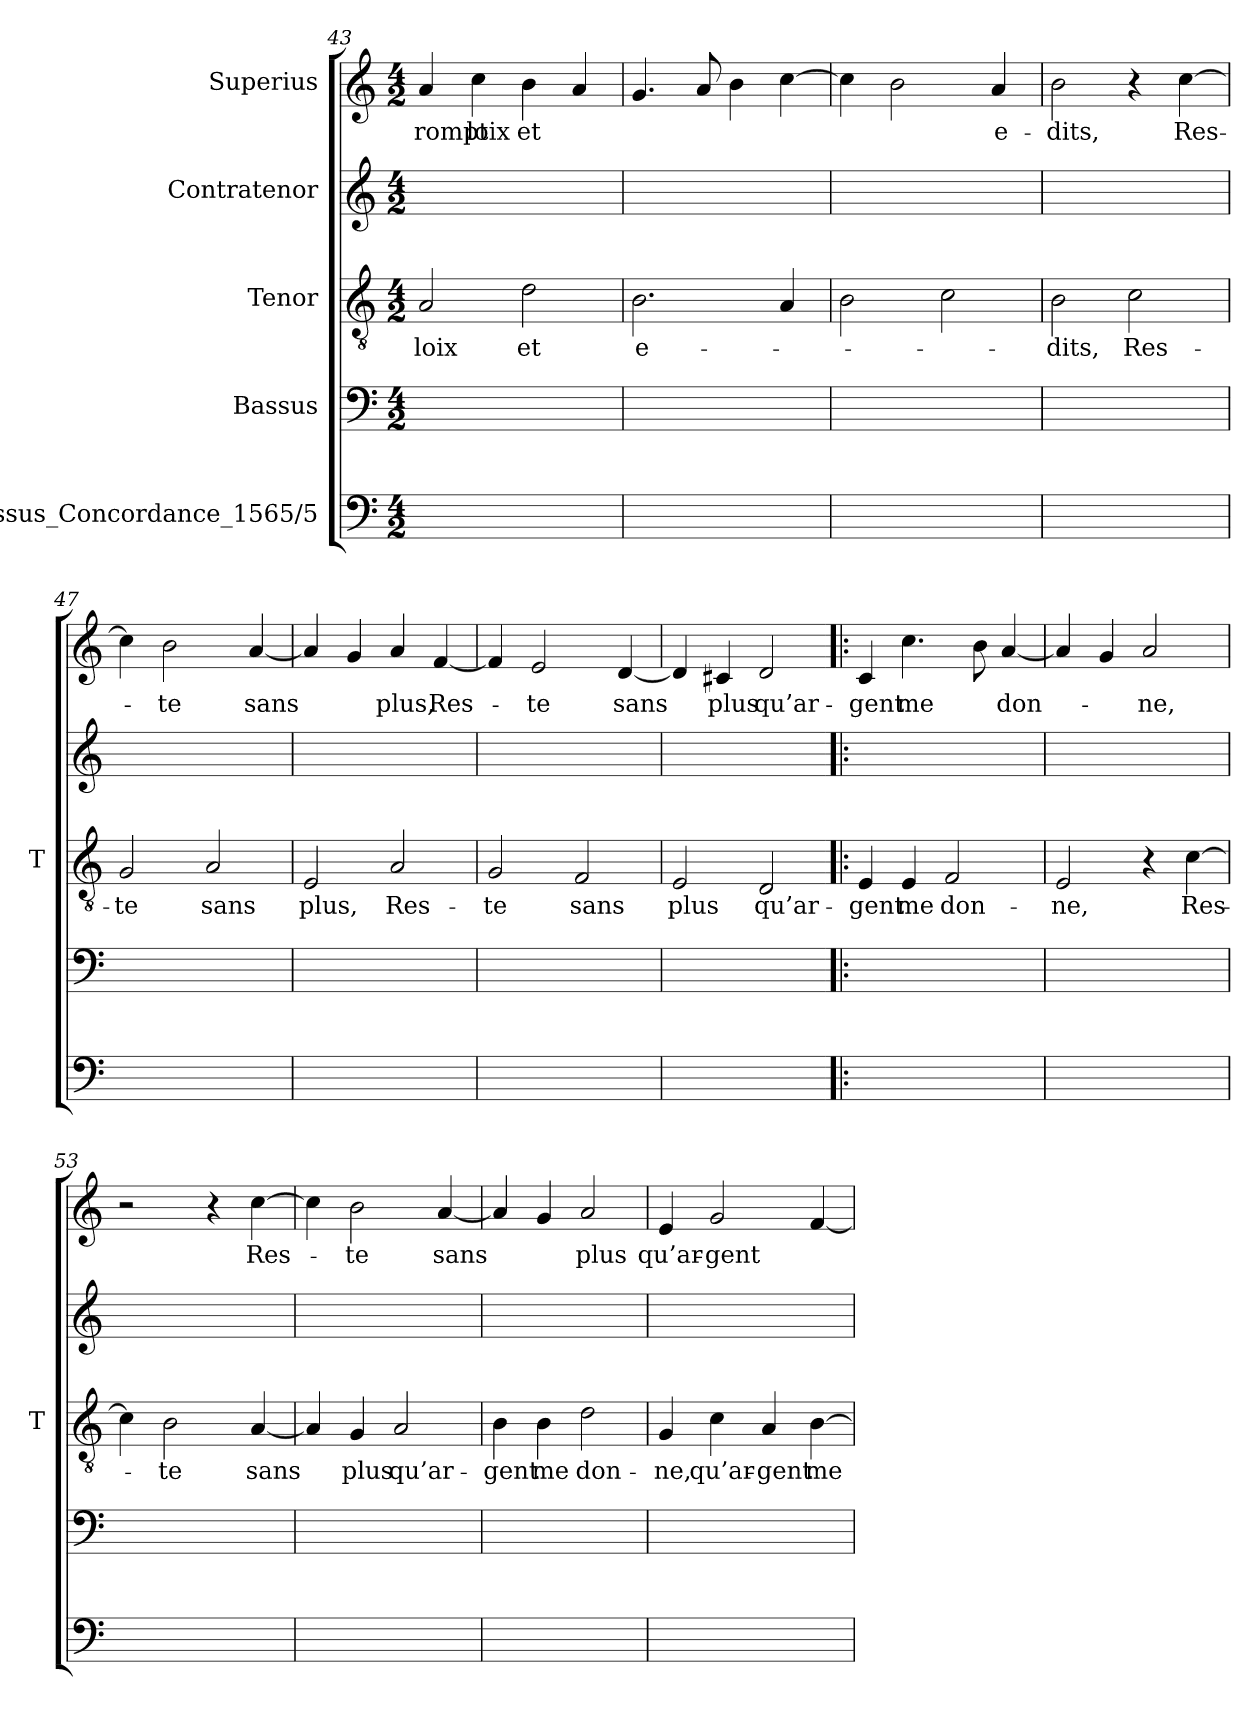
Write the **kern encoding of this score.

**kern	**kern	**kern	**text	**kern	**kern	**text
*part5	*part4	*part3	*part3	*part2	*part1	*part1
*staff5	*staff4	*staff3	*staff3	*staff2	*staff1	*staff1
*I"Bassus_Concordance_1565/5	*I"Bassus	*I"Tenor	*	*I"Contratenor	*I"Superius	*
*	*	*I'T	*	*	*	*
*clefF4	*clefF4	*clefGv2	*	*clefG2	*clefG2	*
*k[]	*k[]	*k[]	*	*k[]	*k[]	*
*M4/2	*M4/2	*M4/2	*	*M4/2	*M4/2	*
=43	=43	=43	=43	=43	=43	=43
1ryy	1ryy	2A	-loix	1ryy	4a	-rompt
.	.	.	.	.	4cc	-loix
.	.	2d	-et	.	4b	-et
.	.	.	.	.	4a	.
=44	=44	=44	=44	=44	=44	=44
1ryy	1ryy	2.B	e-	1ryy	4.g	.
.	.	.	.	.	8a	.
.	.	.	.	.	4b	.
.	.	4A	.	.	[4cc	.
=45	=45	=45	=45	=45	=45	=45
1ryy	1ryy	2B	.	1ryy	4cc]	.
.	.	.	.	.	2b	.
.	.	2c	.	.	.	.
.	.	.	.	.	4a	e-
=46	=46	=46	=46	=46	=46	=46
1ryy	1ryy	2B	-dits,	1ryy	2b	-dits,
.	.	2c	Res-	.	4r	.
.	.	.	.	.	[4cc	Res-
=47	=47	=47	=47	=47	=47	=47
1ryy	1ryy	2G	-te	1ryy	4cc]	.
.	.	.	.	.	2b	-te
.	.	2A	-sans	.	.	.
.	.	.	.	.	[4a	-sans
=48	=48	=48	=48	=48	=48	=48
1ryy	1ryy	2E	-plus,	1ryy	4a]	.
.	.	.	.	.	4g	.
.	.	2A	Res-	.	4a	-plus,
.	.	.	.	.	[4f	Res-
=49	=49	=49	=49	=49	=49	=49
1ryy	1ryy	2G	-te	1ryy	4f]	.
.	.	.	.	.	2e	-te
.	.	2F	-sans	.	.	.
.	.	.	.	.	[4d	-sans
=50	=50	=50	=50	=50	=50	=50
1ryy	1ryy	2E	-plus	1ryy	4d]	.
.	.	.	.	.	4c#X	-plus
.	.	2D	qu’ar-	.	2d	qu’ar-
=51!|:	=51!|:	=51!|:	=51!|:	=51!|:	=51!|:	=51!|:
1ryy	1ryy	4E	-gent	1ryy	4c	-gent
.	.	4E	-me	.	4.cc	-me
.	.	2F	don-	.	.	.
.	.	.	.	.	8b	.
.	.	.	.	.	[4a	don-
=52	=52	=52	=52	=52	=52	=52
1ryy	1ryy	2E	-ne,	1ryy	4a]	.
.	.	.	.	.	4g	.
.	.	4r	.	.	2a	-ne,
.	.	[4c	Res-	.	.	.
=53	=53	=53	=53	=53	=53	=53
1ryy	1ryy	4c]	.	1ryy	2r	.
.	.	2B	-te	.	.	.
.	.	.	.	.	4r	.
.	.	[4A	-sans	.	[4cc	Res-
=54	=54	=54	=54	=54	=54	=54
1ryy	1ryy	4A]	.	1ryy	4cc]	.
.	.	4G	-plus	.	2b	-te
.	.	2A	qu’ar-	.	.	.
.	.	.	.	.	[4a	-sans
=55	=55	=55	=55	=55	=55	=55
1ryy	1ryy	4B	-gent	1ryy	4a]	.
.	.	4B	-me	.	4g	.
.	.	2d	don-	.	2a	-plus
=56	=56	=56	=56	=56	=56	=56
1ryy	1ryy	4G	-ne,	1ryy	4e	qu’ar-
.	.	4c	qu’ar-	.	2g	-gent
.	.	4A	-gent	.	.	.
.	.	[4B	-me	.	[4f	.
=	=	=	=	=	=	=
*-	*-	*-	*-	*-	*-	*-
